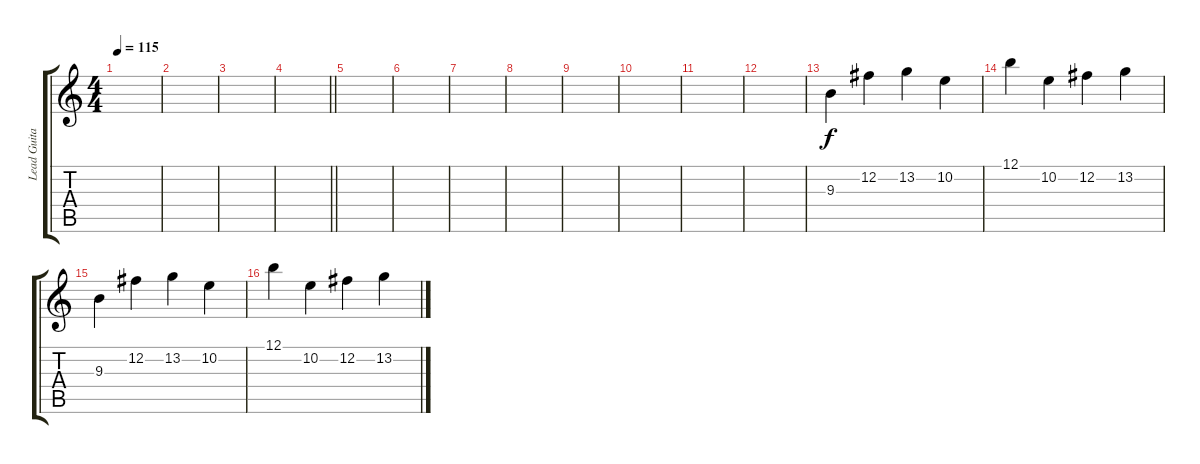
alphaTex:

\track ("Lead Guitar 1" "Lead Guita") {instrument distortionguitar}
\staff {score tabs}
\tuning (B3 Gb3 D3 A2 E2 B1) {hide}
\ts (4 4)
\tempo 115
\clef g2
\ks c
|
|
|
\barLineRight lightlight
|
|
|
|
|
|
|
|
|
9.3.4{volume 6} 12.2.4 13.2.4 10.2.4 |
12.1.4 10.2.4 12.2.4 13.2.4 |
9.3.4 12.2.4 13.2.4 10.2.4 |
12.1.4 10.2.4 12.2.4 13.2.4
